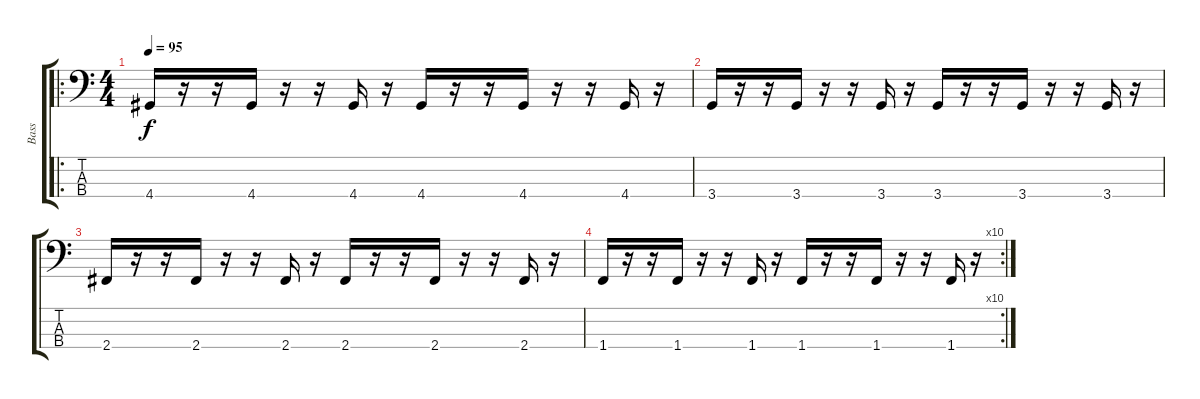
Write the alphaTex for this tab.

\track ("Bass" "Bass") {instrument electricbassfinger}
\staff {score tabs}
\tuning (G2 D2 A1 E1) {hide}
\ro
\ts (4 4)
\tempo 95
\clef f4
\ks c
4.4.16{dy f instrument electricbassfinger} r.16 r.16 4.4.16 r.16 r.16 4.4.16 r.16 4.4.16 r.16 r.16 4.4.16 r.16 r.16 4.4.16 r.16 |
3.4.16 r.16 r.16 3.4.16 r.16 r.16 3.4.16 r.16 3.4.16 r.16 r.16 3.4.16 r.16 r.16 3.4.16 r.16 |
2.4.16 r.16 r.16 2.4.16 r.16 r.16 2.4.16 r.16 2.4.16 r.16 r.16 2.4.16 r.16 r.16 2.4.16 r.16 |
\rc 10
1.4.16 r.16 r.16 1.4.16 r.16 r.16 1.4.16 r.16 1.4.16 r.16 r.16 1.4.16 r.16 r.16 1.4.16 r.16
